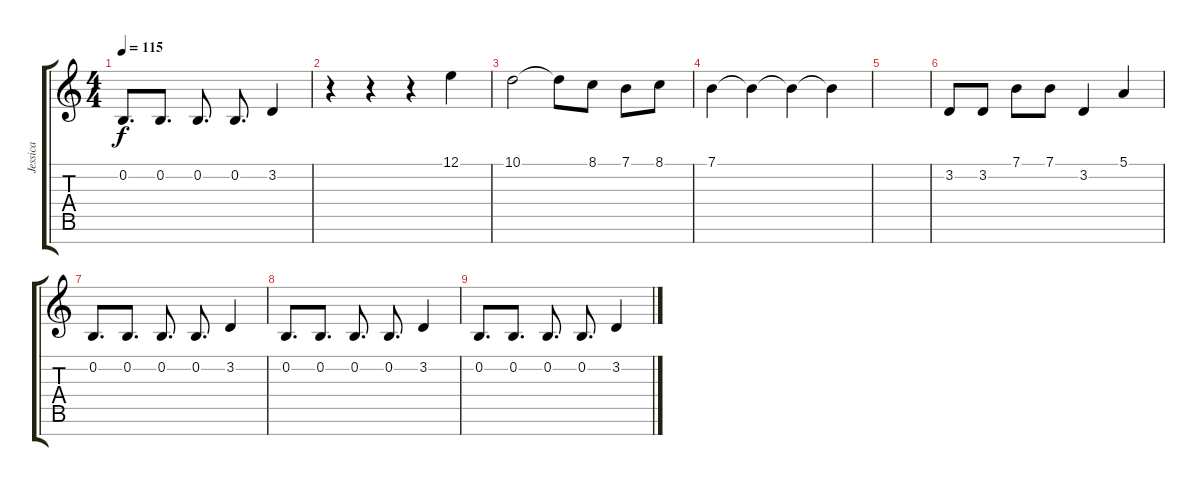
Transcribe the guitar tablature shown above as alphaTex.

\track ("Jessica" "Jessica") {instrument oboe}
\staff {score tabs}
\tuning (E4 B3 G3 D3 A2 E2 B1) {hide}
\ts (4 4)
\tempo 115
\clef g2
\ks c
0.2.8{d dy f} 0.2.8{d} 0.2.8{d} 0.2.8{d} 3.2.4 |
r.4 r.4 r.4 12.1.4{volume 14} |
10.1.2 10.1{t}.8 8.1.8 7.1.8 8.1.8 |
7.1.4{volume 9} 7.1{t}.4 7.1{t}.4 7.1{t}.4 |
|
3.2.8{volume 16} 3.2.8 7.1.8 7.1.8 3.2.4 5.1.4 |
0.2.8{d volume 9} 0.2.8{d} 0.2.8{d} 0.2.8{d} 3.2.4 |
0.2.8{d} 0.2.8{d} 0.2.8{d} 0.2.8{d} 3.2.4 |
0.2.8{d} 0.2.8{d} 0.2.8{d} 0.2.8{d} 3.2.4
